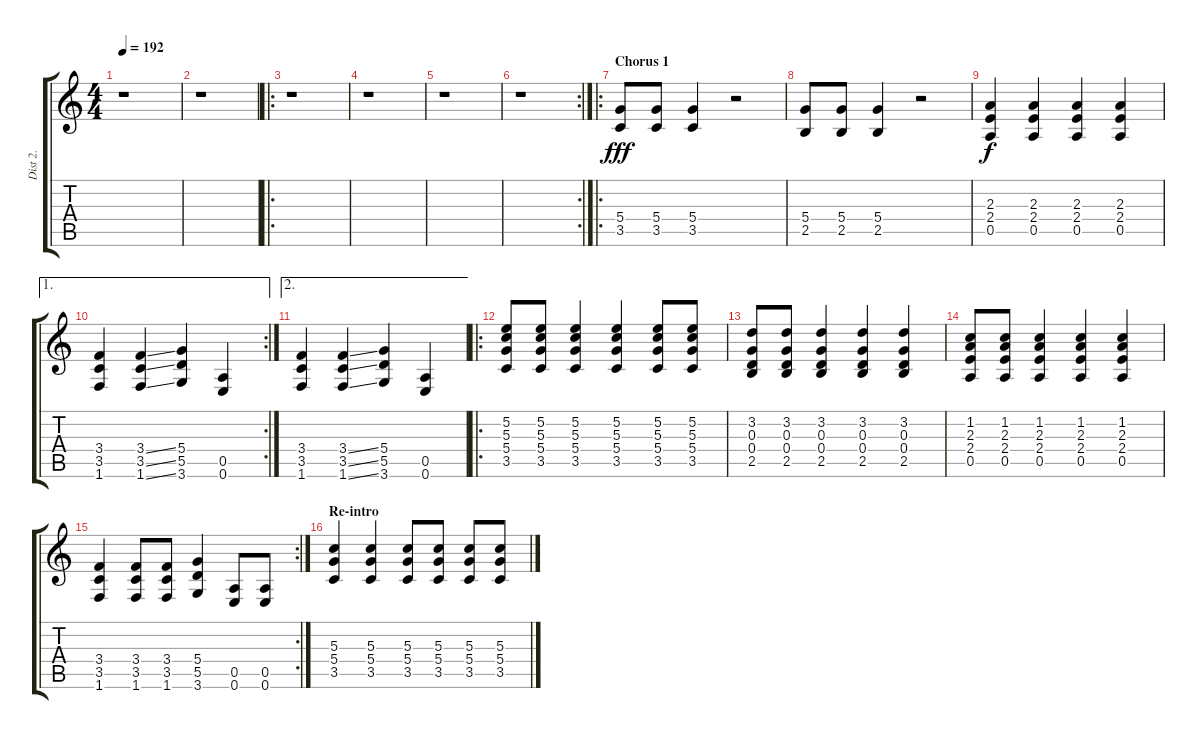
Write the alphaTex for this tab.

\track ("Dist 2." "Dist 2.") {instrument overdrivenguitar}
\staff {score tabs}
\tuning (E4 B3 G3 D3 A2 E2) {hide}
\ts (4 4)
\tempo 192
\clef g2
\ks c
r.1{dy f} |
r.1 |
\ro
r.1 |
r.1 |
r.1 |
\rc 2
r.1 |
\ro
\section ("" "Chorus 1")
(5.4 3.5).8{dy fff volume 13 balance 16} (5.4 3.5).8 (5.4 3.5).4 r.2 |
(5.4 2.5).8 (5.4 2.5).8 (5.4 2.5).4 r.2 |
(2.3 2.4 0.5).4{dy f} (2.3 2.4 0.5).4 (2.3 2.4 0.5).4 (2.3 2.4 0.5).4 |
\ae 1
\rc 2
(3.4 3.5 1.6).4 (3.4{ss} 3.5{ss} 1.6{ss}).4 (5.4 5.5 3.6).4 (0.5 0.6).4 |
\ae 2
(3.4 3.5 1.6).4 (3.4{ss} 3.5{ss} 1.6{ss}).4 (5.4 5.5 3.6).4 (0.5 0.6).4 |
\ro
(5.2 5.3 5.4 3.5).8 (5.2 5.3 5.4 3.5).8 (5.2 5.3 5.4 3.5).4 (5.2 5.3 5.4 3.5).4 (5.2 5.3 5.4 3.5).8 (5.2 5.3 5.4 3.5).8 |
(3.2 0.3 0.4 2.5).8 (3.2 0.3 0.4 2.5).8 (3.2 0.3 0.4 2.5).4 (3.2 0.3 0.4 2.5).4 (3.2 0.3 0.4 2.5).4 |
(1.2 2.3 2.4 0.5).8 (1.2 2.3 2.4 0.5).8 (1.2 2.3 2.4 0.5).4 (1.2 2.3 2.4 0.5).4 (1.2 2.3 2.4 0.5).4 |
\rc 2
(3.4 3.5 1.6).4 (3.4 3.5 1.6).8 (3.4 3.5 1.6).8 (5.4 5.5 3.6).4 (0.5 0.6).8 (0.5 0.6).8 |
\section ("" "Re-intro")
(5.3 5.4 3.5).4{volume 6 balance 8} (5.3 5.4 3.5).4 (5.3 5.4 3.5).8 (5.3 5.4 3.5).8 (5.3 5.4 3.5).8 (5.3 5.4 3.5).8
